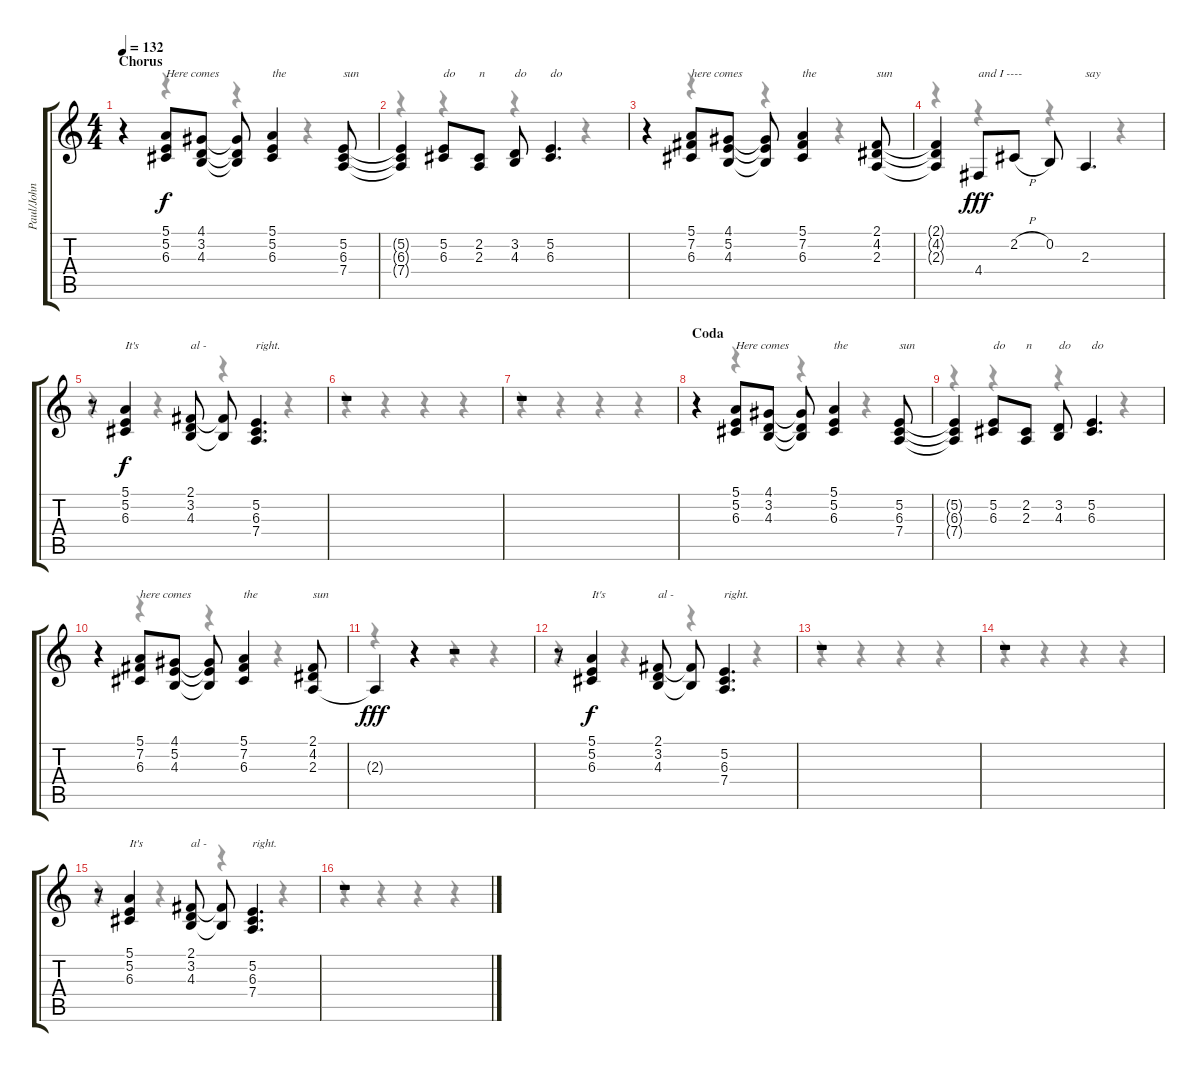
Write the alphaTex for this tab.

\track ("Paul/John (backing vocals)" "Paul/John ") {instrument tenorsax}
\staff {score tabs}
\tuning (E4 B3 G3 D3 A2 E2) {hide}
\voice
\ts (4 4)
\section ("" "Chorus")
\tempo 132
\clef g2
\ks c
r.4{dy fff} (5.1 5.2 6.3).8{txt "Here comes" dy f} (4.1 3.2 4.3).8 (4.1{t} 3.2{t} 4.3{t}).8 (5.1 5.2 6.3).4{txt "the"} (5.2 6.3 7.4).8{txt "sun"} |
(5.2{t} 6.3{t} 7.4{t}).4 (5.2 6.3).8{txt "do"} (2.2 2.3).8{txt "n"} (3.2 4.3).8{txt "do"} (5.2 6.3).4{d txt "do"} |
r.4 (5.1 7.2 6.3).8{txt "here comes"} (4.1 5.2 4.3).8 (4.1{t} 5.2{t} 4.3{t}).8 (5.1 7.2 6.3).4{txt "the"} (2.1 4.2 2.3).8{txt "sun"} |
(2.1{t} 4.2{t} 2.3{t}).4 4.4.8{txt "and I ----" dy fff} 2.2{h}.8 0.2.8 2.3.4{d txt "say"} |
r.8 (5.1 5.2 6.3).4{txt "It's" dy f} (2.1 3.2 4.3).8{txt "al -"} (2.1{t} 4.3{t}).8 (5.2 6.3 7.4).4{d txt "right."} |
r.1 |
r.1 |
\section ("" "Coda")
r.4 (5.1 5.2 6.3).8{txt "Here comes"} (4.1 3.2 4.3).8 (4.1{t} 3.2{t} 4.3{t}).8 (5.1 5.2 6.3).4{txt "the"} (5.2 6.3 7.4).8{txt "sun"} |
(5.2{t} 6.3{t} 7.4{t}).4 (5.2 6.3).8{txt "do"} (2.2 2.3).8{txt "n"} (3.2 4.3).8{txt "do"} (5.2 6.3).4{d txt "do"} |
r.4 (5.1 7.2 6.3).8{txt "here comes"} (4.1 5.2 4.3).8 (4.1{t} 5.2{t} 4.3{t}).8 (5.1 7.2 6.3).4{txt "the"} (2.1 4.2 2.3).8{txt "sun"} |
2.3{t}.4{dy fff} r.4{txt " "} r.2 |
r.8 (5.1 5.2 6.3).4{txt "It's" dy f} (2.1 3.2 4.3).8{txt "al -"} (2.1{t} 4.3{t}).8 (5.2 6.3 7.4).4{d txt "right."} |
r.1 |
r.1 |
r.8 (5.1 5.2 6.3).4{txt "It's"} (2.1 3.2 4.3).8{txt "al -"} (2.1{t} 4.3{t}).8 (5.2 6.3 7.4).4{d txt "right."} |
r.1
\voice
\clef g2
\ottava regular
\simile none
\ks c
r.4{dy f} r.4 r.4 r.4 |
r.4 r.4 r.4 r.4 |
r.4 r.4 r.4 r.4 |
r.4 r.4 r.4 r.4 |
r.4 r.4 r.4 r.4 |
r.4 r.4 r.4 r.4 |
r.4 r.4 r.4 r.4 |
r.4 r.4 r.4 r.4 |
r.4 r.4 r.4 r.4 |
r.4 r.4 r.4 r.4 |
r.4 r.4 r.4 r.4 |
r.4 r.4 r.4 r.4 |
r.4 r.4 r.4 r.4 |
r.4 r.4 r.4 r.4 |
r.4 r.4 r.4 r.4 |
r.4 r.4 r.4 r.4
